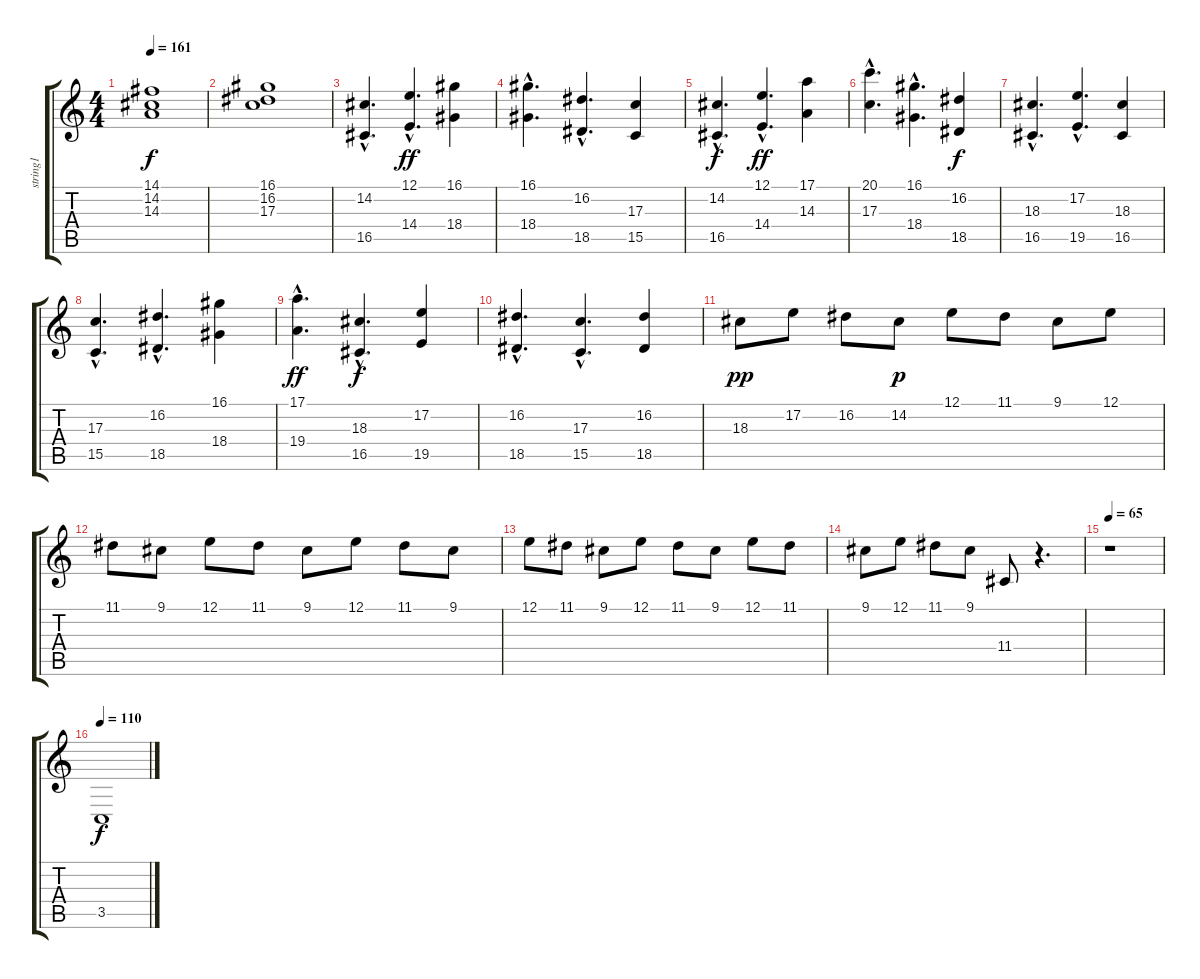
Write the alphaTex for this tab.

\track ("string1" "string1") {instrument stringensemble1}
\staff {score tabs}
\tuning (E4 B3 G3 D3 A2 E2) {hide}
\ts (4 4)
\tempo 161
\clef g2
\ks c
(14.1 14.2 14.3).1{dy f} |
(16.1 16.2 17.3).1 |
(14.2{hac} 16.5{hac}).4{d instrument stringensemble1} (12.1{hac} 14.4{hac}).4{d dy ff} (16.1 18.4).4 |
(16.1{hac} 18.4{hac}).4{d} (16.2{hac} 18.5{hac}).4{d} (17.3 15.5).4 |
(14.2{hac} 16.5{hac}).4{d dy f} (12.1{hac} 14.4{hac}).4{d dy ff} (17.1 14.3).4 |
(20.1{hac} 17.3{hac}).4{d} (16.1{hac} 18.4{hac}).4{d} (16.2 18.5).4{dy f} |
(18.3{hac} 16.5{hac}).4{d} (17.2{hac} 19.5{hac}).4{d} (18.3 16.5).4 |
(17.3{hac} 15.5{hac}).4{d} (16.2{hac} 18.5{hac}).4{d} (16.1 18.4).4 |
(17.1{hac} 19.4{hac}).4{d dy ff} (18.3{hac} 16.5{hac}).4{d dy f} (17.2 19.5).4 |
(16.2{hac} 18.5{hac}).4{d} (17.3{hac} 15.5{hac}).4{d} (16.2 18.5).4 |
18.3.8{dy pp instrument glockenspiel} 17.2.8 16.2.8 14.2.8{dy p} 12.1.8 11.1.8 9.1.8 12.1.8 |
11.1.8 9.1.8 12.1.8 11.1.8 9.1.8 12.1.8 11.1.8 9.1.8 |
12.1.8 11.1.8 9.1.8 12.1.8 11.1.8 9.1.8 12.1.8 11.1.8 |
9.1.8 12.1.8 11.1.8 9.1.8 11.4.8 r.4{d} |
\tempo 65
r.1 |
\tempo 110
3.5.1{dy f instrument seashore}
